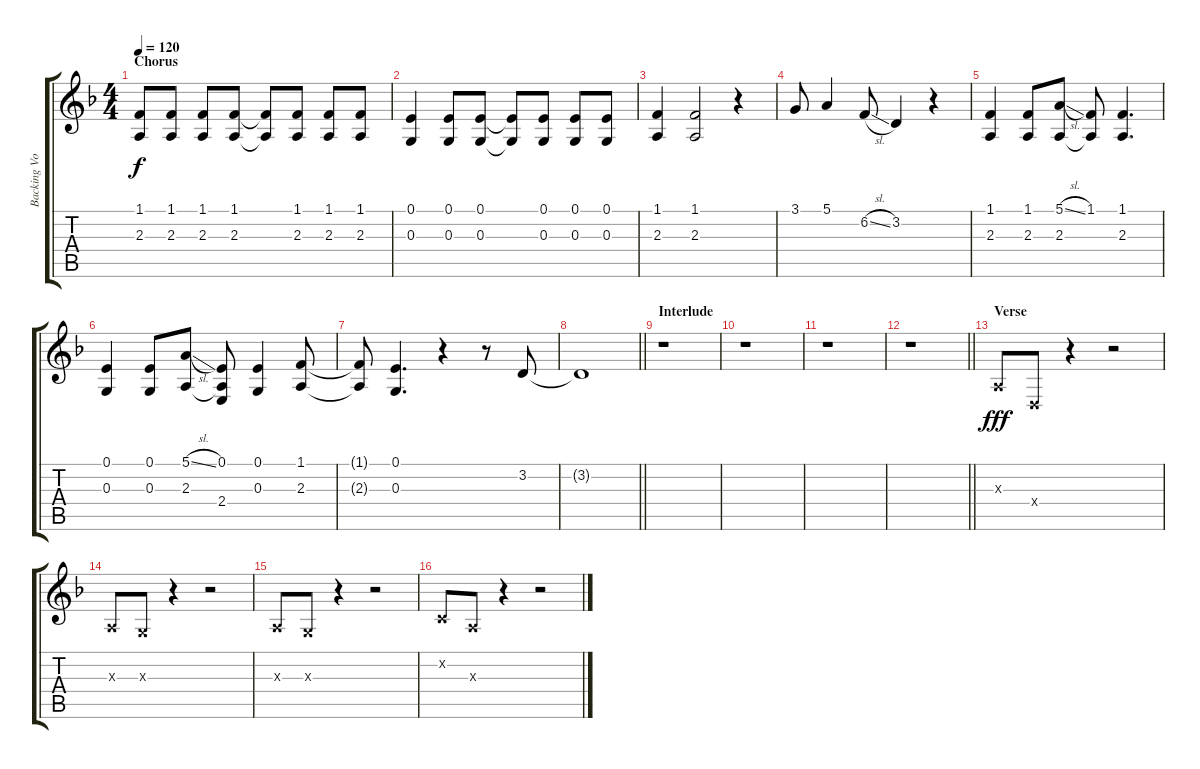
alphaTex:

\track ("Backing Vocals" "Backing Vo") {instrument sopranosax}
\staff {score tabs}
\tuning (E4 B3 G3 D3 A2 E2) {hide}
\ts (4 4)
\section ("" "Chorus")
\tempo 120
\clef g2
\ks f
(1.1 2.3).8{dy f} (1.1 2.3).8 (1.1 2.3).8 (1.1 2.3).8 (1.1{t} 2.3{t}).8 (1.1 2.3).8 (1.1 2.3).8 (1.1 2.3).8 |
(0.1 0.3).4 (0.1 0.3).8 (0.1 0.3).8 (0.1{t} 0.3{t}).8 (0.1 0.3).8 (0.1 0.3).8 (0.1 0.3).8 |
(1.1 2.3).4 (1.1 2.3).2 r.4 |
3.1.8 5.1.4 6.2{sl}.8 3.2.4 r.4 |
(1.1 2.3).4 (1.1 2.3).8 (5.1{sl} 2.3).8 (1.1 2.3{t}).8 (1.1 2.3).4{d} |
(0.1 0.3).4 (0.1 0.3).8 (5.1{sl} 2.3).8 (0.1 2.3{t} 2.4).8 (0.1 0.3).4 (1.1 2.3).8 |
(1.1{t} 2.3{t}).8 (0.1 0.3).4{d} r.4 r.8 3.2.8 |
\barLineRight lightlight
3.2{t}.1 |
\section ("" "Interlude")
r.1 |
r.1 |
r.1 |
\barLineRight lightlight
r.1 |
\section ("" "Verse")
2.3{x}.8{dy fff} 0.4{x}.8 r.4 r.2 |
2.3{x}.8 0.3{x}.8 r.4 r.2 |
2.3{x}.8 0.3{x}.8 r.4 r.2 |
1.2{x}.8 2.3{x}.8 r.4 r.2
